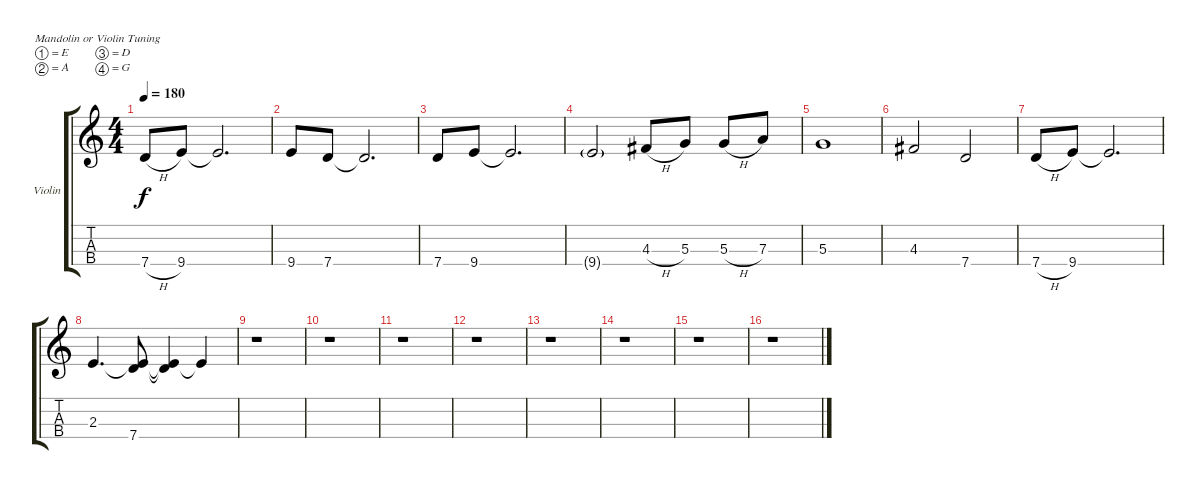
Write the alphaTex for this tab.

\defaultSystemsLayout 4
\bracketExtendMode groupsimilarinstruments
\firstSystemTrackNameOrientation horizontal
\otherSystemsTrackNameOrientation horizontal
\track ("Скрипка" "Violin") {instrument violin}
\staff {score tabs}
\tuning (E5 A4 D4 G3)
\ts (4 4)
\tempo 180
\clef g2
\scale
0.333333
\ks c
7.4{h}.8{dy f} 9.4.8 9.4{t}.2{d} |
\scale
0.333333 9.4.8 7.4.8 7.4{t}.2{d} |
\scale
0.333333 7.4.8 9.4.8 9.4{t}.2{d} |
\scale
0.333333 9.4{g}.2 4.3{h}.8 5.3.8 5.3{h}.8 7.3.8 |
\scale
0.333333 5.3.1 |
\scale
0.333333 4.3.2 7.4.2 |
\scale
0.333333 7.4{h}.8 9.4.8 9.4{t}.2{d} |
\scale
0.333333 2.3.4{d} (7.4 2.3{t}).8 (2.3{t} 7.4{t}).4 2.3{t}.4 |
\scale
0.333333 r.1 |
\scale
0.333333 r.1 |
\scale
0.333333 r.1 |
\scale
0.333333 r.1 |
\scale
0.333333 r.1 |
\scale
0.333333 r.1 |
\scale
0.333333 r.1 |
\scale
0.333333 r.1
